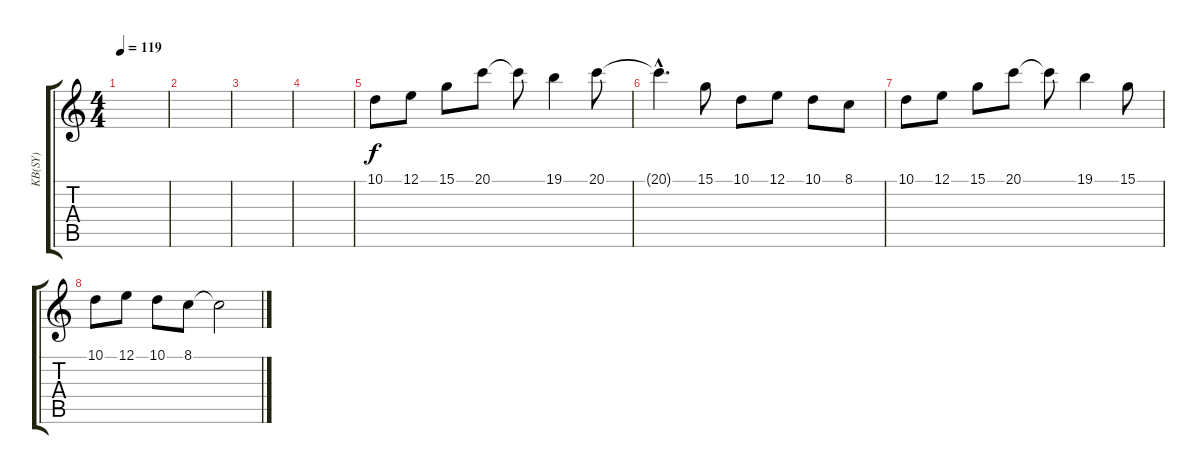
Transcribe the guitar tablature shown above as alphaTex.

\track ("KB(SY)" "KB(SY)") {instrument lead1square}
\staff {score tabs}
\tuning (E4 B3 G3 D3 A2 E2) {hide}
\ts (4 4)
\tempo 119
\clef g2
\ks c
|
|
|
|
10.1.8 12.1.8 15.1.8 20.1.8 20.1{t}.8 19.1.4 20.1.8 |
20.1{hac t}.4{d} 15.1.8 10.1.8 12.1.8 10.1.8 8.1.8 |
10.1.8 12.1.8 15.1.8 20.1.8 20.1{t}.8 19.1.4 15.1.8 |
10.1.8 12.1.8 10.1.8 8.1.8 8.1{t}.2
